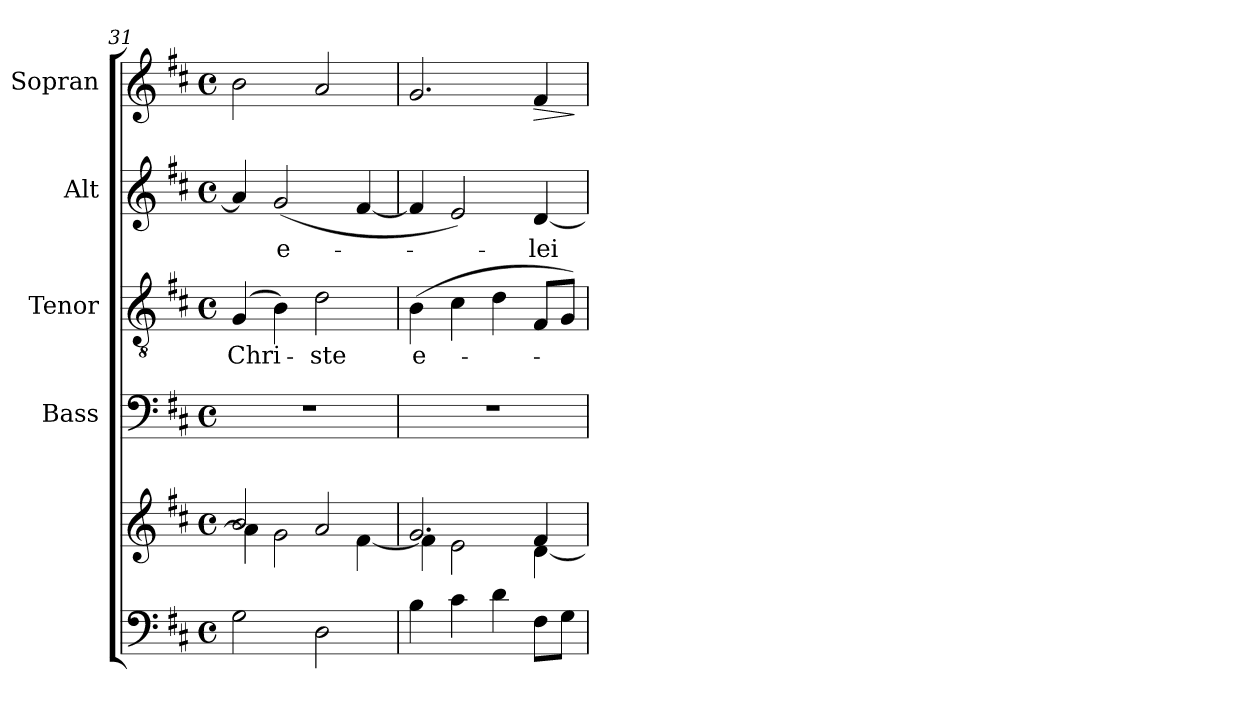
**kern	**kern	**kern	**kern	**text	**kern	**text	**kern	**dynam
*part5	*part5	*part4	*part3	*part3	*part2	*part2	*part1	*part1
*staff6	*staff5	*staff4	*staff3	*staff3	*staff2	*staff2	*staff1	*staff1
*	*	*I"Bass	*I"Tenor	*	*I"Alt	*	*I"Sopran	*
*	*	*I'B.	*I'T.	*	*I'A.	*	*I'S.	*
*clefF4	*clefG2	*clefF4	*clefGv2	*	*clefG2	*	*clefG2	*
*k[f#c#]	*k[f#c#]	*k[f#c#]	*k[f#c#]	*	*k[f#c#]	*	*k[f#c#]	*
*D:	*D:	*D:	*D:	*	*D:	*	*D:	*
*M4/4	*M4/4	*M4/4	*M4/4	*	*M4/4	*	*M4/4	*
*met(c)	*met(c)	*met(c)	*met(c)	*	*met(c)	*	*met(c)	*
=31	=31	=31	=31	=31	=31	=31	=31	=31
*	*^	*	*	*	*	*	*	*
!	!	!	!	!	!LO:LY:b	!	!	!	!
2G\	2b/	4a\]	1r	(4G/	Chri-	4a/]	.	2b\	.
!	!	!	!	!	!	!	!LO:LY:b	!	!
.	.	2g\	.	4B\)	.	(<2g/	e-	.	.
!	!	!	!	!	!LO:LY:b	!	!	!	!
2D\	2a/	.	.	2d\	-ste	.	.	2a/	.
.	.	[<4f#\	.	.	.	[4f#/	.	.	.
=32	=32	=32	=32	=32	=32	=32	=32	=32	=32
!	!	!	!	!	!LO:LY:b	!	!	!	!
4B\	2.g/	4f#\]	1r	(>4B\	e-	4f#/]	.	2.g/	.
4c#\	.	2e\	.	4c#\	.	2e/)	.	.	.
4d\	.	.	.	4d\	.	.	.	.	.
!	!	!	!	!	!	!	!LO:LY:b	!	!LO:HP:b
8F#\L	4f#/	[<4d\	.	8F#/L	.	[4d/	-lei-	4f#/	>
8G\J	.	.	.	8G/J)	.	.	.	.	.
*	*v	*v	*	*	*	*	*	*	*
.	.	.	.	.	.	.	.	]
=	=	=	=	=	=	=	=	=
*-	*-	*-	*-	*-	*-	*-	*-	*-
